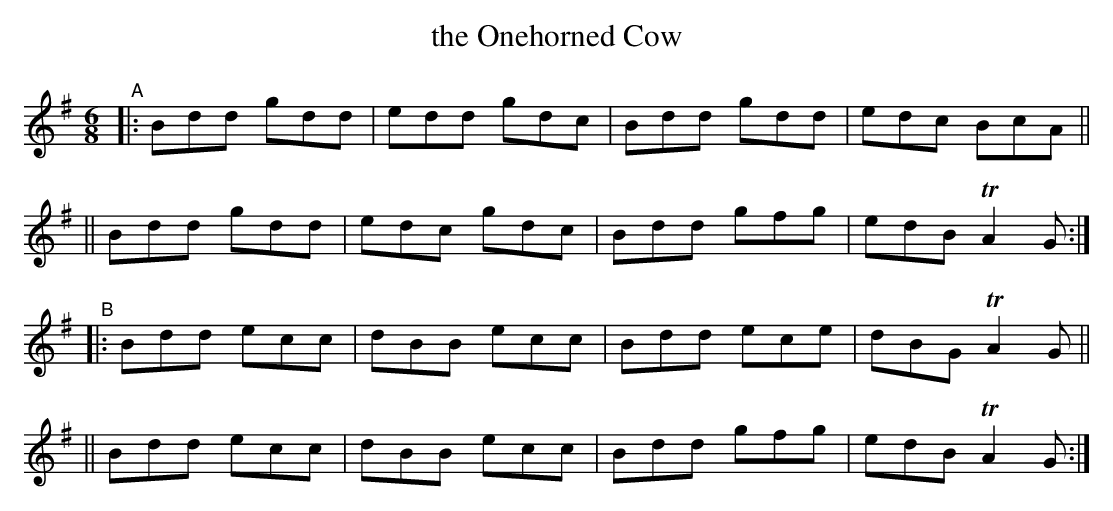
X:1
T: the Onehorned Cow
M: 6/8
L: 1/8
K: G
"^A"\
|: Bdd gdd | edd gdc | Bdd gdd | edc  BcA ||
|| Bdd gdd | edc gdc | Bdd gfg | edB TA2G :|
"^B"\
|: Bdd ecc | dBB ecc | Bdd ece | dBG TA2G ||
|| Bdd ecc | dBB ecc | Bdd gfg | edB TA2G :|
